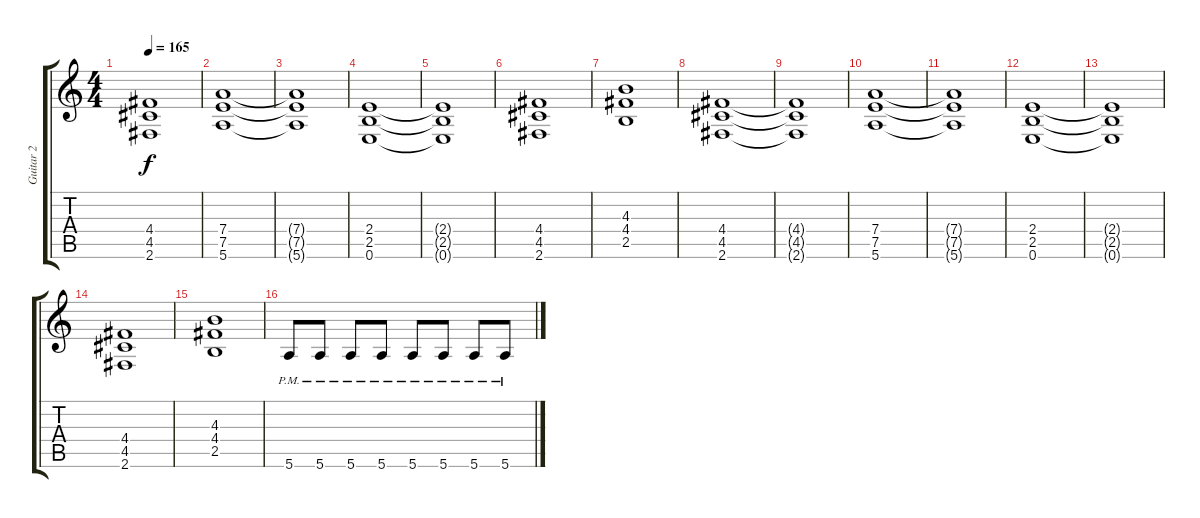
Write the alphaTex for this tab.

\track ("Guitar 2" "Guitar 2") {instrument distortionguitar}
\staff {score tabs}
\tuning (E4 B3 G3 D3 A2 E2) {hide}
\ts (4 4)
\tempo 165
\clef g2
\ks c
(4.4{t} 4.5{t} 2.6{t}).1{dy f} |
(7.4 7.5 5.6).1 |
(7.4{t} 7.5{t} 5.6{t}).1 |
(2.4 2.5 0.6).1 |
(2.4{t} 2.5{t} 0.6{t}).1 |
(4.4 4.5 2.6).1 |
(4.3 4.4 2.5).1 |
(4.4 4.5 2.6).1 |
(4.4{t} 4.5{t} 2.6{t}).1 |
(7.4 7.5 5.6).1 |
(7.4{t} 7.5{t} 5.6{t}).1 |
(2.4 2.5 0.6).1 |
(2.4{t} 2.5{t} 0.6{t}).1 |
(4.4 4.5 2.6).1 |
(4.3 4.4 2.5).1 |
5.6{pm}.8 5.6{pm}.8 5.6{pm}.8 5.6{pm}.8 5.6{pm}.8 5.6{pm}.8 5.6{pm}.8 5.6{pm}.8
